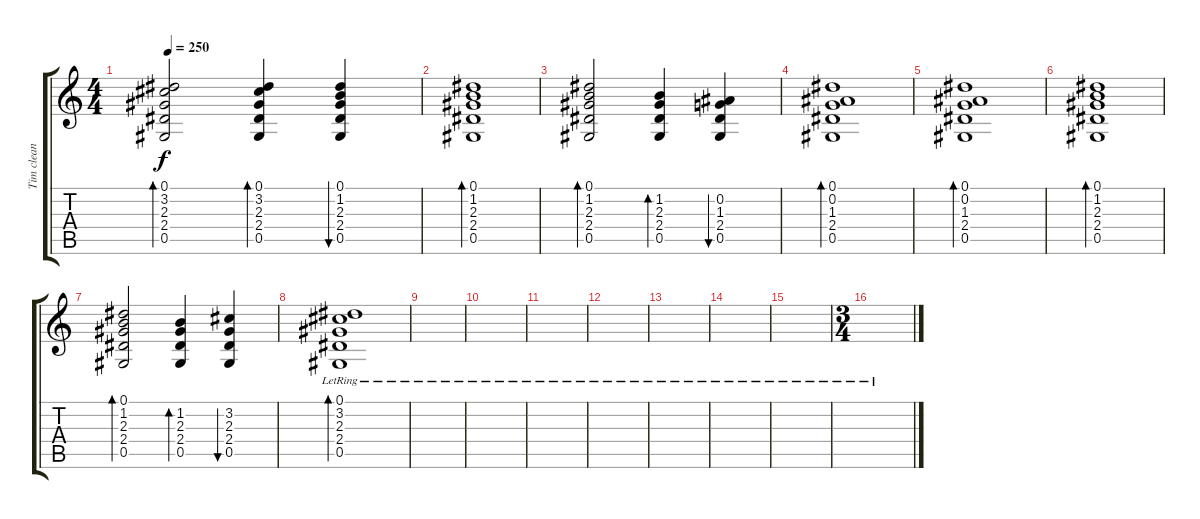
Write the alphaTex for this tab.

\track ("Tim clean" "Tim clean") {instrument electricguitarclean}
\staff {score tabs}
\tuning (Eb4 Bb3 Gb3 Db3 Ab2 Eb2) {hide}
\ts (4 4)
\tempo 250
\clef g2
\ks c
(0.1 3.2 2.3 2.4 0.5).2{bd 120 dy f} (0.1 3.2 2.3 2.4 0.5).4{bd 60} (0.1 1.2 2.3 2.4 0.5).4{bu 30} |
(0.1 1.2 2.3 2.4 0.5).1{bd 480} |
(0.1 1.2 2.3 2.4 0.5).2{bd 30} (1.2 2.3 2.4 0.5).4{bd 30} (0.2 1.3 2.4 0.5).4{bu 60} |
(0.1 0.2 1.3 2.4 0.5).1{bd 120} |
(0.1 0.2 1.3 2.4 0.5).1{bd 30} |
(0.1 1.2 2.3 2.4 0.5).1{bd 480} |
(0.1 1.2 2.3 2.4 0.5).2{bd 60} (1.2 2.3 2.4 0.5).4{bd 120} (3.2 2.3 2.4 0.5).4{bu 120} |
(0.1{lr} 3.2{lr} 2.3{lr} 2.4{lr} 0.5{lr}).1{bd 240} |
|
|
|
|
|
|
|
\ts (3 4)
